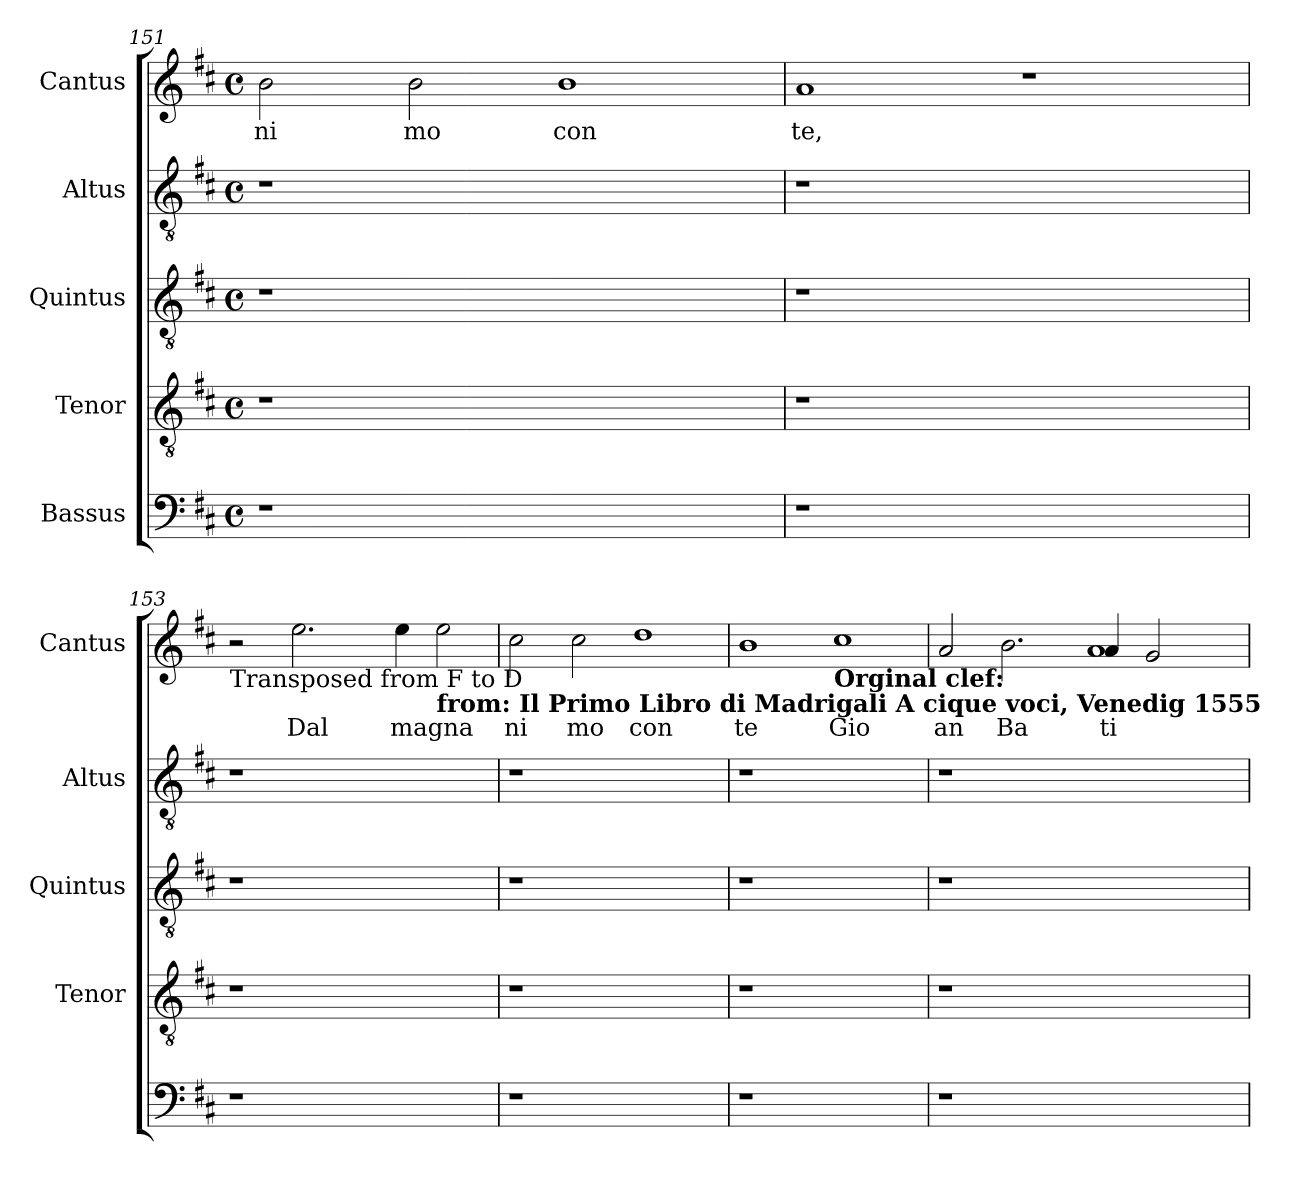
**kern	**kern	**kern	**kern	**kern	**text
*part5	*part4	*part3	*part2	*part1	*part1
*staff5	*staff4	*staff3	*staff2	*staff1	*staff1
*I"Bassus	*I"Tenor	*I"Quintus	*I"Altus	*I"Cantus	*
*	*I'Tenor	*I'Quintus	*I'Altus	*I'Cantus	*
*clefF4	*clefGv2	*clefGv2	*clefGv2	*clefG2	*
*k[f#c#]	*k[f#c#]	*k[f#c#]	*k[f#c#]	*k[f#c#]	*
*D:	*D:	*D:	*D:	*D:	*
*M4/4	*M4/4	*M4/4	*M4/4	*M4/4	*
*met(c)	*met(c)	*met(c)	*met(c)	*met(c)	*
=151	=151	=151	=151	=151	=151
!	!	!	!	!	!LO:LY:b
1r	1r	1r	1r	2b\	ni
!	!	!	!	!	!LO:LY:b
.	.	.	.	2b\	mo
!	!	!	!	!	!LO:LY:b
1ryy	1ryy	1ryy	1ryy	1b	con
=152	=152	=152	=152	=152	=152
!	!	!	!	!	!LO:LY:b
1r	1r	1r	1r	1a	te,
1ryy	1ryy	1ryy	1ryy	1r	.
!!LO:PB:g=z
=153	=153	=153	=153	=153	=153
!	!	!	!	!LO:TX:b:t=Transposed from F to D	!
1r	1r	1r	1r	2r	.
!	!	!	!	!	!LO:LY:b
.	.	.	.	2.ee\	Dal
1ryy	1ryy	1ryy	1ryy	.	.
!	!	!	!	!	!LO:LY:b
.	.	.	.	4ee\	magna
!	!	!	!	!LO:TX:b:B:t=from&colon; Il Primo Libro di Madrigali A cique voci, Venedig 1555	!
.	.	.	.	2ee\	.
=154	=154	=154	=154	=154	=154
!	!	!	!	!	!LO:LY:b
1r	1r	1r	1r	2cc#\	ni
!	!	!	!	!	!LO:LY:b
.	.	.	.	2cc#\	mo
!	!	!	!	!	!LO:LY:b
1ryy	1ryy	1ryy	1ryy	1dd	con
=155	=155	=155	=155	=155	=155
!	!	!	!	!	!LO:LY:b
1r	1r	1r	1r	1b	te
!	!	!	!	!LO:TX:b:B:t=Orginal clef&colon;	!
!	!	!	!	!	!LO:LY:b
1ryy	1ryy	1ryy	1ryy	1cc#	Gio
=156	=156	=156	=156	=156	=156
!	!	!	!	!	!LO:LY:b
*	*	*	*	*^	*
1r	1r	1r	1r	2a/	2ryy	an
!	!	!	!	!	!	!LO:LY:b
.	.	.	.	2.ryy	2.b\	Ba
1ryy	1ryy	1ryy	1ryy	.	.	.
!	!	!	!	!	!	!LO:LY:b
.	.	.	.	4a/	1a	ti
.	.	.	.	2g/	.	.
4ryy	4ryy	4ryy	4ryy	4ryy	.	.
*	*	*	*	*v	*v	*
=	=	=	=	=	=
*-	*-	*-	*-	*-	*-
